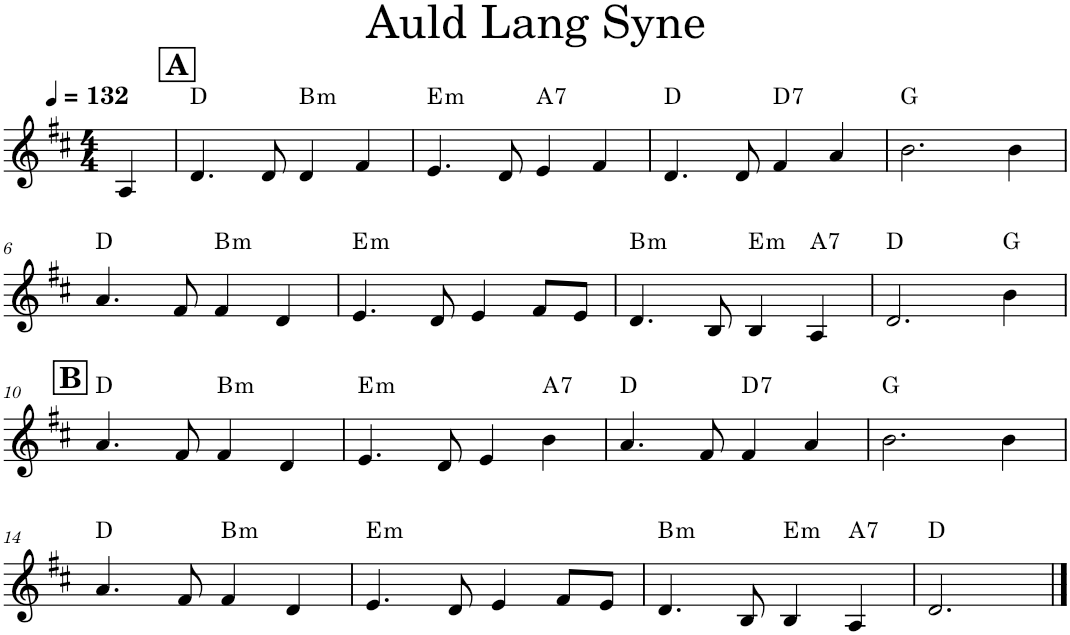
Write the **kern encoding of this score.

**kern	**harte
*part1	*part1
*staff1	*
*I"Piano	*
*I'Pno.	*
*clefG2	*
*k[f#c#]	*
*M4/4	*
*MM132	*
=1	=1
4A/	.
!!LO:REH:place=s1:a:B:cj:fs=14:t=A
=2	=2
4.d/	D:maj
8d/	.
!	!LO:H:kt=m
4d/	B:min
4f#/	.
=3	=3
!	!LO:H:kt=m
4.e/	E:min
8d/	.
!	!LO:H:kt=7
4e/	A:7
4f#/	.
=4	=4
4.d/	D:maj
8d/	.
!	!LO:H:kt=7
4f#/	D:7
4a/	.
=5	=5
2.b\	G:maj
4b\	.
!!LO:LB:g=z
=6	=6
4.a/	D:maj
8f#/	.
!	!LO:H:kt=m
4f#/	B:min
4d/	.
=7	=7
!	!LO:H:kt=m
4.e/	E:min
8d/	.
4e/	.
8f#/L	.
8e/J	.
=8	=8
!	!LO:H:kt=m
4.d/	B:min
8B/	.
!	!LO:H:kt=m
4B/	E:min
!	!LO:H:kt=7
4A/	A:7
=9	=9
2.d/	D:maj
4b\	G:maj
!!LO:LB:g=z
!!LO:REH:place=s1:a:B:cj:fs=14:t=B
=10	=10
4.a/	D:maj
8f#/	.
!	!LO:H:kt=m
4f#/	B:min
4d/	.
=11	=11
!	!LO:H:kt=m
4.e/	E:min
8d/	.
4e/	.
!	!LO:H:kt=7
4b\	A:7
=12	=12
4.a/	D:maj
8f#/	.
!	!LO:H:kt=7
4f#/	D:7
4a/	.
=13	=13
2.b\	G:maj
4b\	.
!!LO:LB:g=z
=14	=14
4.a/	D:maj
8f#/	.
!	!LO:H:kt=m
4f#/	B:min
4d/	.
=15	=15
!	!LO:H:kt=m
4.e/	E:min
8d/	.
4e/	.
8f#/L	.
8e/J	.
=16	=16
!	!LO:H:kt=m
4.d/	B:min
8B/	.
!	!LO:H:kt=m
4B/	E:min
!	!LO:H:kt=7
4A/	A:7
=17	=17
2.d/	D:maj
==	==
*-	*-
